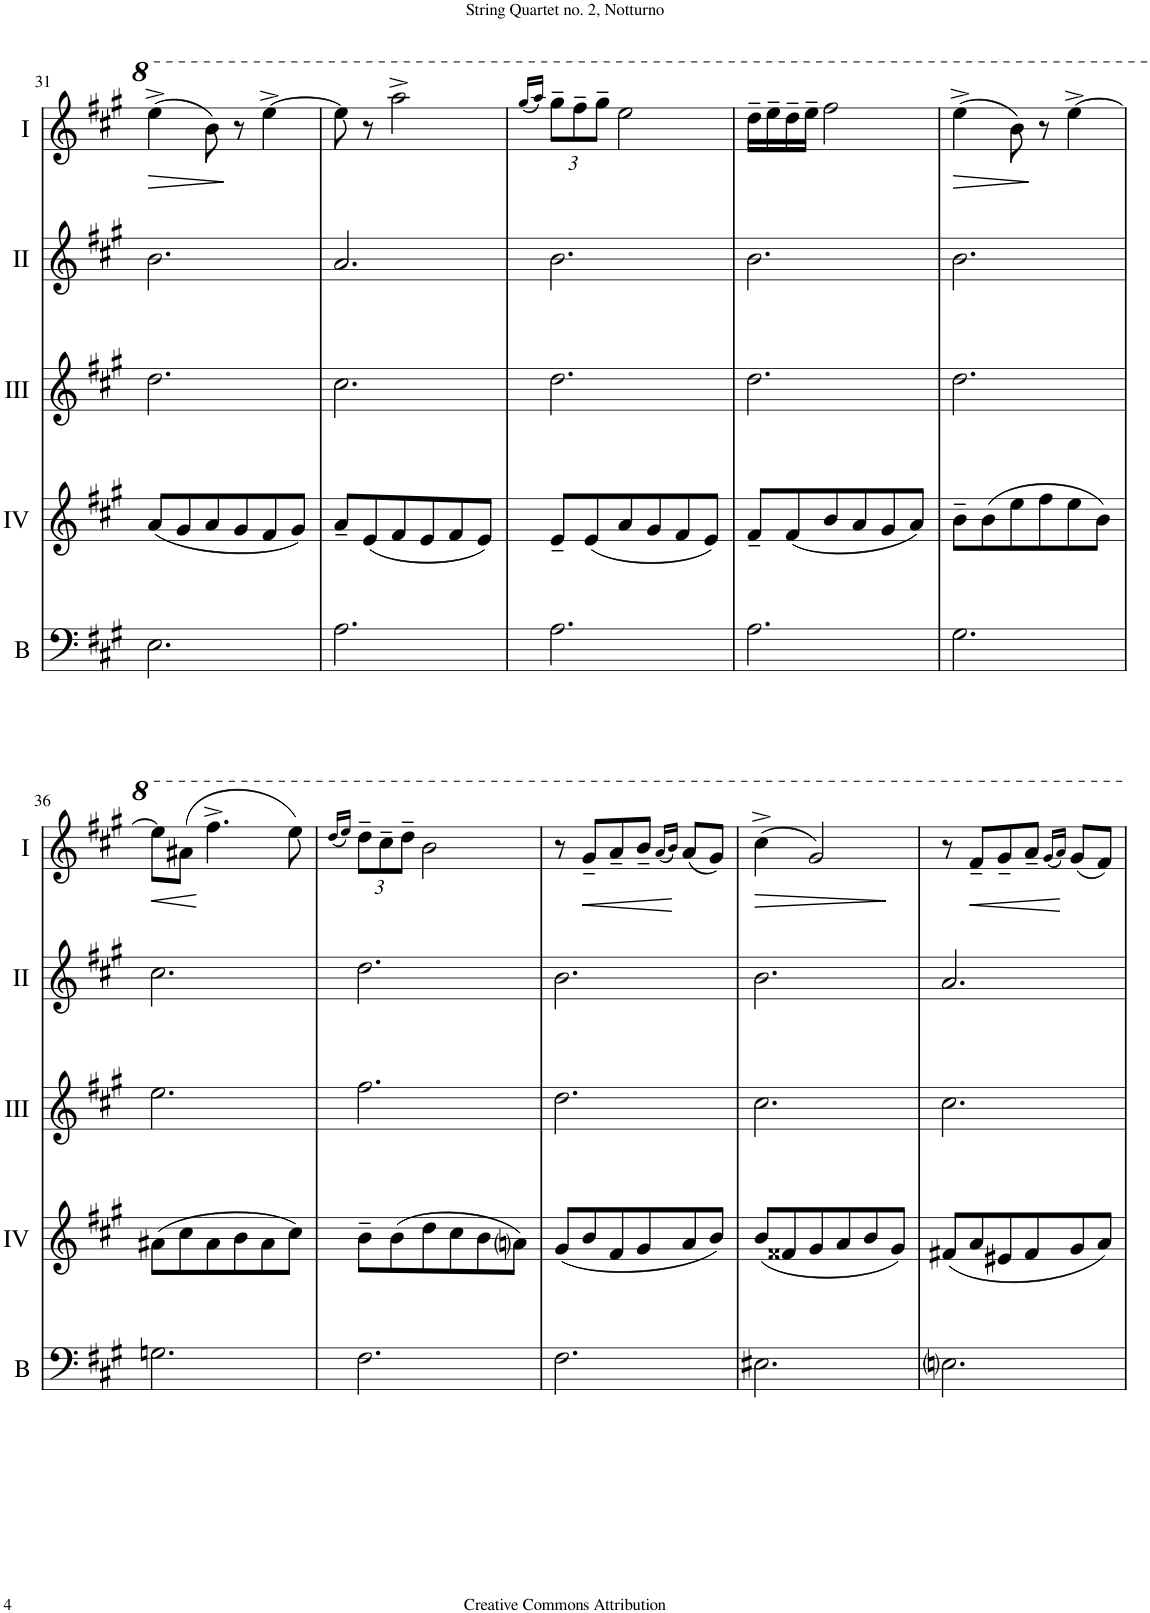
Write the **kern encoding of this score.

**kern	**kern	**kern	**kern	**kern	**dynam
*part5	*part4	*part3	*part2	*part1	*part1
*staff5	*staff4	*staff3	*staff2	*staff1	*staff1
*I"Bass	*I"Acc. 4	*I"Acc. 3	*I"Acc. 2	*I"Acc. 1	*
*I'B	*	*	*	*	*
!!LO:PB:g=z
*clefF4	*clefG2	*clefG2	*clefG2	*clefG2	*
*Trd7c12	*Trd7c12	*Trd7c12	*	*	*
*k[f#c#g#]	*k[f#c#g#]	*k[f#c#g#]	*k[f#c#g#]	*k[f#c#g#]	*
*M3/4	*M3/4	*M3/4	*M3/4	*M3/4	*
=31	=31	=31	=31	=31	=31
!	!	!	!	!	!LO:HP:b
2.E\	(8a/L	2.dd\	2.b\	(4eee^\	>
.	8g#/	.	.	.	.
.	8a/	.	.	8bb\)	.
.	8g#/	.	.	8r	]
.	8f#/	.	.	[4eee^\	.
.	8g#/J)	.	.	.	.
=32	=32	=32	=32	=32	=32
2.A\	8a~/L	2.cc#\	2.a/	8eee\]	.
.	(8e/	.	.	8r	.
.	8f#/	.	.	2aaa^\	.
.	8e/	.	.	.	.
.	8f#/	.	.	.	.
.	8e/J)	.	.	.	.
=33	=33	=33	=33	=33	=33
.	.	.	.	(16qggg#/LL	.
.	.	.	.	16qaaa/JJ)	.
*	*	*	*	*Xbrackettup	*
2.A\	8e~/L	2.dd\	2.b\	12ggg#~\L	.
.	.	.	.	12fff#~\	.
.	(8e/	.	.	.	.
.	.	.	.	12ggg#~\J	.
.	8a/	.	.	2eee\	.
.	8g#/	.	.	.	.
.	8f#/	.	.	.	.
.	8e/J)	.	.	.	.
=34	=34	=34	=34	=34	=34
2.A\	8f#~/L	2.dd\	2.b\	16ddd~\LL	.
.	.	.	.	16eee~\	.
.	(8f#/	.	.	16ddd~\	.
.	.	.	.	16eee~\JJ	.
.	8b/	.	.	2fff#\	.
.	8a/	.	.	.	.
.	8g#/	.	.	.	.
.	8a/J)	.	.	.	.
=35	=35	=35	=35	=35	=35
!	!	!	!	!	!LO:HP:b
2.G#\	8b~\L	2.dd\	2.b\	(4eee^\	>
.	(8b\	.	.	.	.
.	8ee\	.	.	8bb\)	.
.	8ff#\	.	.	8r	]
.	8ee\	.	.	[4eee^\	.
.	8b\J)	.	.	.	.
!!LO:LB:g=z
=36	=36	=36	=36	=36	=36
!	!	!	!	!	!LO:HP:b
2.Gn\	(8a#X\L	2.ee\	2.cc#\	8eee\L]	<
.	8cc#\	.	.	(8aa#X\J	.
.	8a#\	.	.	4.fff#^\	[
.	8b\	.	.	.	.
.	8a#\	.	.	.	.
.	8cc#\J)	.	.	8eee\)	.
=37	=37	=37	=37	=37	=37
.	.	.	.	(16qddd/LL	.
.	.	.	.	16qeee/JJ)	.
2.F#\	8b~\L	2.ff#\	2.dd\	12ddd~\L	.
.	.	.	.	12ccc#~\	.
.	(8b\	.	.	.	.
.	.	.	.	12ddd~\J	.
.	8dd\	.	.	2bb\	.
.	8cc#\	.	.	.	.
.	8b\	.	.	.	.
.	8ani\J)	.	.	.	.
=38	=38	=38	=38	=38	=38
2.F#\	(8g#/L	2.dd\	2.b\	8r	.
!	!	!	!	!	!LO:HP:b
.	8b/	.	.	8gg#~/L	<
.	8f#/	.	.	8aa~/	.
.	8g#/	.	.	8bb~/J	.
.	.	.	.	(16qaa/LL	.
.	.	.	.	16qbb/JJ)	.
.	8a/	.	.	(8aa/L	[
.	8b/J)	.	.	8gg#/J)	.
=39	=39	=39	=39	=39	=39
!	!	!	!	!	!LO:HP:b
2.E#X\	(8b/L	2.cc#\	2.b\	(4ccc#^\	>
.	8f##X/	.	.	.	.
.	8g#/	.	.	2gg#/)	.
.	8a/	.	.	.	.
.	8b/	.	.	.	.
.	8g#/J)	.	.	.	.
.	.	.	.	.	]
=40	=40	=40	=40	=40	=40
2.Eni\	(8f#X/L	2.cc#\	2.a/	8r	.
!	!	!	!	!	!LO:HP:b
.	8a/	.	.	8ff#~/L	<
.	8e#X/	.	.	8gg#~/	.
.	8f#/	.	.	8aa~/J	.
.	.	.	.	(16qgg#/LL	.
.	.	.	.	16qaa/JJ)	.
.	8g#/	.	.	(8gg#/L	[
.	8a/J)	.	.	8ff#/J)	.
=	=	=	=	=	=
*-	*-	*-	*-	*-	*-
